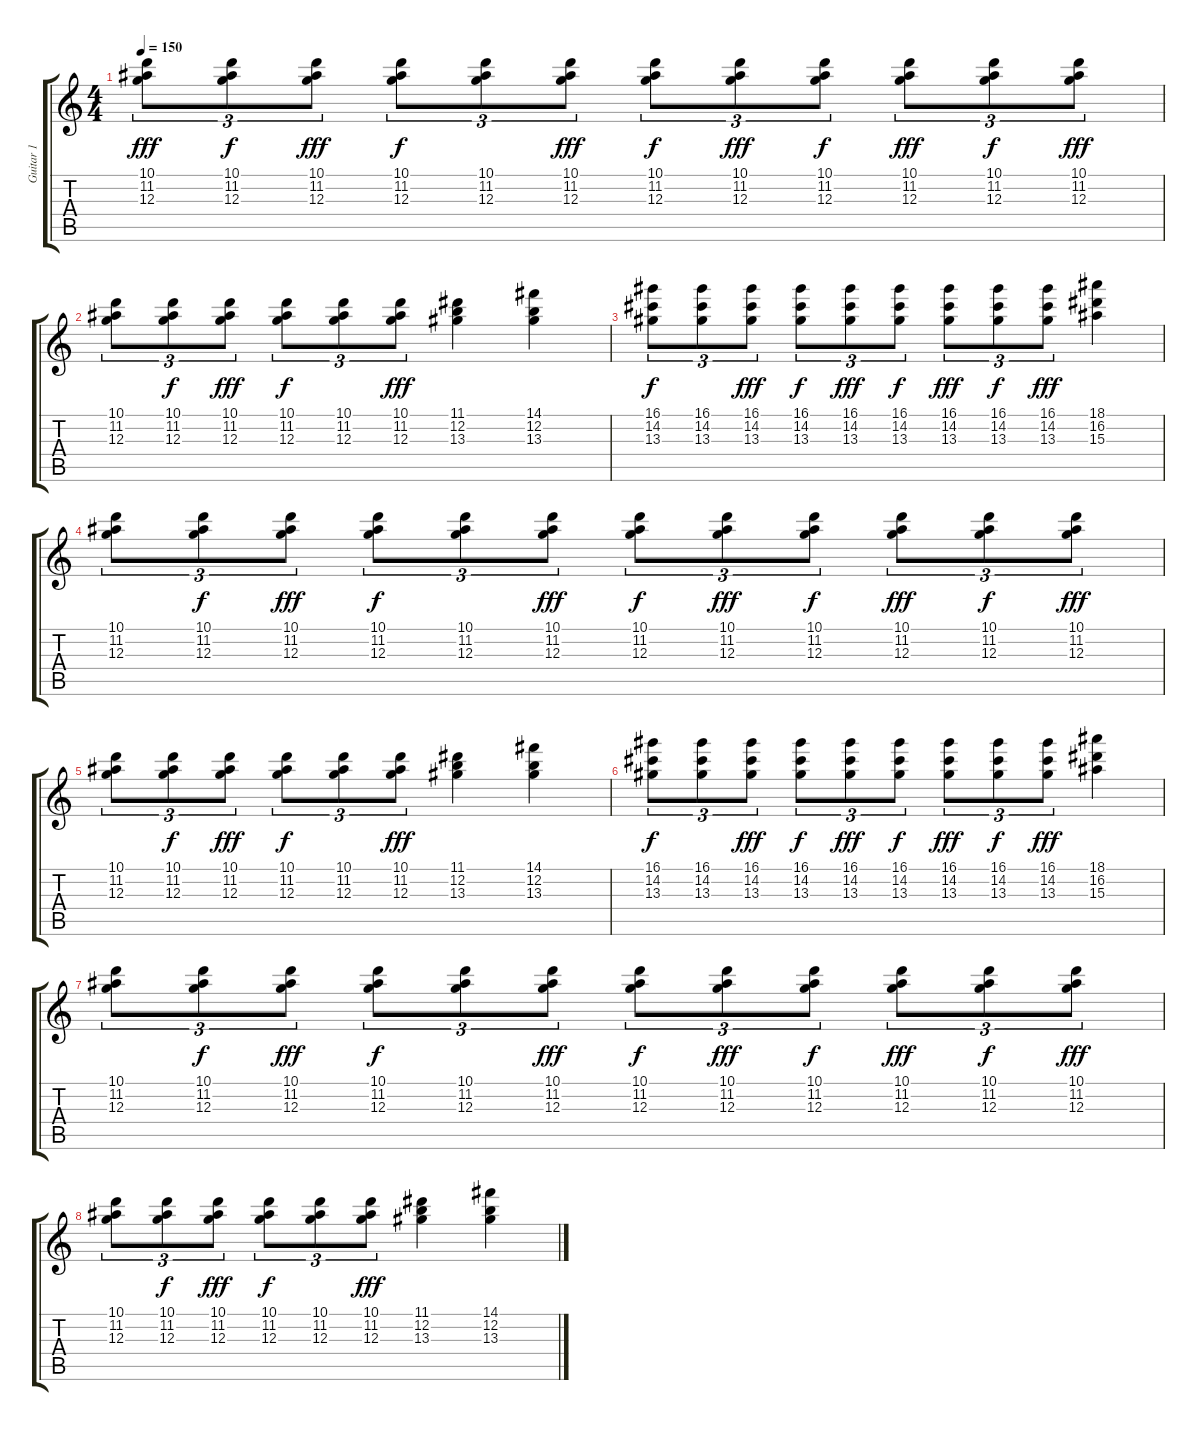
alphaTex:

\track ("Guitar 1" "Guitar 1") {instrument distortionguitar}
\staff {score tabs}
\tuning (E4 B3 G3 D3 A2 E2) {hide}
\ts (4 4)
\tempo 150
\clef g2
\ks c
(10.1 11.2 12.3).8{tu (3 2) dy fff} (10.1 11.2 12.3).8{tu (3 2) dy f} (10.1 11.2 12.3).8{tu (3 2) dy fff} (10.1 11.2 12.3).8{tu (3 2) dy f} (10.1 11.2 12.3).8{tu (3 2)} (10.1 11.2 12.3).8{tu (3 2) dy fff} (10.1 11.2 12.3).8{tu (3 2) dy f} (10.1 11.2 12.3).8{tu (3 2) dy fff} (10.1 11.2 12.3).8{tu (3 2) dy f} (10.1 11.2 12.3).8{tu (3 2) dy fff} (10.1 11.2 12.3).8{tu (3 2) dy f} (10.1 11.2 12.3).8{tu (3 2) dy fff} |
(10.1 11.2 12.3).8{tu (3 2)} (10.1 11.2 12.3).8{tu (3 2) dy f} (10.1 11.2 12.3).8{tu (3 2) dy fff} (10.1 11.2 12.3).8{tu (3 2) dy f} (10.1 11.2 12.3).8{tu (3 2)} (10.1 11.2 12.3).8{tu (3 2) dy fff} (11.1 12.2 13.3).4 (14.1 12.2 13.3).4 |
(16.1 14.2 13.3).8{tu (3 2) dy f} (16.1 14.2 13.3).8{tu (3 2)} (16.1 14.2 13.3).8{tu (3 2) dy fff} (16.1 14.2 13.3).8{tu (3 2) dy f} (16.1 14.2 13.3).8{tu (3 2) dy fff} (16.1 14.2 13.3).8{tu (3 2) dy f} (16.1 14.2 13.3).8{tu (3 2) dy fff} (16.1 14.2 13.3).8{tu (3 2) dy f} (16.1 14.2 13.3).8{tu (3 2) dy fff} (18.1 16.2 15.3).4 |
(10.1 11.2 12.3).8{tu (3 2)} (10.1 11.2 12.3).8{tu (3 2) dy f} (10.1 11.2 12.3).8{tu (3 2) dy fff} (10.1 11.2 12.3).8{tu (3 2) dy f} (10.1 11.2 12.3).8{tu (3 2)} (10.1 11.2 12.3).8{tu (3 2) dy fff} (10.1 11.2 12.3).8{tu (3 2) dy f} (10.1 11.2 12.3).8{tu (3 2) dy fff} (10.1 11.2 12.3).8{tu (3 2) dy f} (10.1 11.2 12.3).8{tu (3 2) dy fff} (10.1 11.2 12.3).8{tu (3 2) dy f} (10.1 11.2 12.3).8{tu (3 2) dy fff} |
(10.1 11.2 12.3).8{tu (3 2)} (10.1 11.2 12.3).8{tu (3 2) dy f} (10.1 11.2 12.3).8{tu (3 2) dy fff} (10.1 11.2 12.3).8{tu (3 2) dy f} (10.1 11.2 12.3).8{tu (3 2)} (10.1 11.2 12.3).8{tu (3 2) dy fff} (11.1 12.2 13.3).4 (14.1 12.2 13.3).4 |
(16.1 14.2 13.3).8{tu (3 2) dy f} (16.1 14.2 13.3).8{tu (3 2)} (16.1 14.2 13.3).8{tu (3 2) dy fff} (16.1 14.2 13.3).8{tu (3 2) dy f} (16.1 14.2 13.3).8{tu (3 2) dy fff} (16.1 14.2 13.3).8{tu (3 2) dy f} (16.1 14.2 13.3).8{tu (3 2) dy fff} (16.1 14.2 13.3).8{tu (3 2) dy f} (16.1 14.2 13.3).8{tu (3 2) dy fff} (18.1 16.2 15.3).4 |
(10.1 11.2 12.3).8{tu (3 2)} (10.1 11.2 12.3).8{tu (3 2) dy f} (10.1 11.2 12.3).8{tu (3 2) dy fff} (10.1 11.2 12.3).8{tu (3 2) dy f} (10.1 11.2 12.3).8{tu (3 2)} (10.1 11.2 12.3).8{tu (3 2) dy fff} (10.1 11.2 12.3).8{tu (3 2) dy f} (10.1 11.2 12.3).8{tu (3 2) dy fff} (10.1 11.2 12.3).8{tu (3 2) dy f} (10.1 11.2 12.3).8{tu (3 2) dy fff} (10.1 11.2 12.3).8{tu (3 2) dy f} (10.1 11.2 12.3).8{tu (3 2) dy fff} |
(10.1 11.2 12.3).8{tu (3 2)} (10.1 11.2 12.3).8{tu (3 2) dy f} (10.1 11.2 12.3).8{tu (3 2) dy fff} (10.1 11.2 12.3).8{tu (3 2) dy f} (10.1 11.2 12.3).8{tu (3 2)} (10.1 11.2 12.3).8{tu (3 2) dy fff} (11.1 12.2 13.3).4 (14.1 12.2 13.3).4
